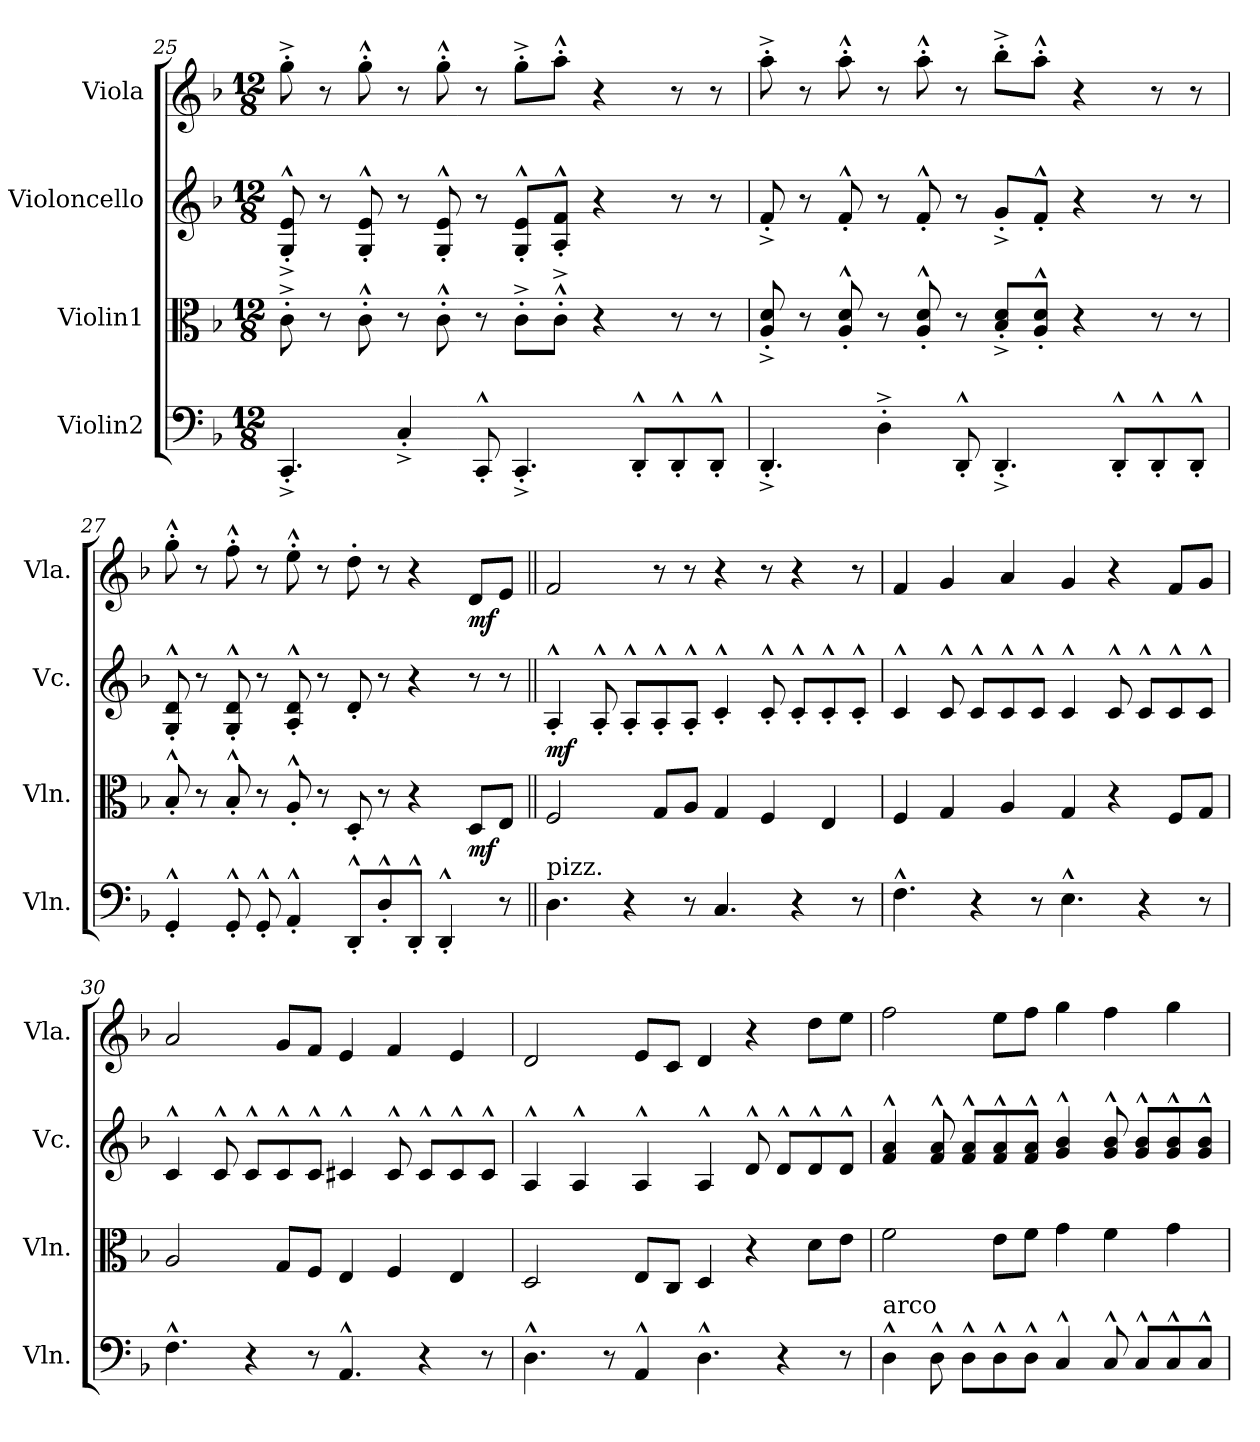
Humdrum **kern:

**kern	**kern	**dynam	**kern	**dynam	**kern	**dynam
*part4	*part3	*part3	*part2	*part2	*part1	*part1
*staff4	*staff3	*staff3	*staff2	*staff2	*staff1	*staff1
*I"Violin2	*I"Violin1	*	*I"Violoncello	*	*I"Viola	*
*I'Vln.	*I'Vln.	*	*I'Vc.	*	*I'Vla.	*
*clefF4	*clefC3	*	*clefG2	*	*clefG2	*
*k[b-]	*k[b-]	*	*k[b-]	*	*k[b-]	*
*M12/8	*M12/8	*	*M12/8	*	*M12/8	*
=25	=25	=25	=25	=25	=25	=25
4.CC'^	8c'^	.	8G'^^^ 8e'^^^	.	8gg'^	.
.	8r	.	8r	.	8r	.
.	8c'^^	.	8G'^^ 8e'^^	.	8gg'^^	.
4C'^	8r	.	8r	.	8r	.
.	8c'^^	.	8G'^^ 8e'^^	.	8gg'^^	.
8CC'^^	8r	.	8r	.	8r	.
4.CC'^	8c'^L	.	8G'^^ 8e'^^L	.	8gg'^L	.
.	8c'^^^J	.	8A'^^ 8f'^^J	.	8aa'^^J	.
.	4r	.	4r	.	4r	.
8DD'^^L	.	.	.	.	.	.
8DD'^^	8r	.	8r	.	8r	.
8DD'^^J	8r	.	8r	.	8r	.
=26	=26	=26	=26	=26	=26	=26
4.DD'^	8A'^ 8d'^	.	8f'^	.	8aa'^	.
.	8r	.	8r	.	8r	.
.	8A'^^ 8d'^^	.	8f'^^	.	8aa'^^	.
4D'^	8r	.	8r	.	8r	.
.	8A'^^ 8d'^^	.	8f'^^	.	8aa'^^	.
8DD'^^	8r	.	8r	.	8r	.
4.DD'^	8B-'^ 8d'^L	.	8g'^L	.	8bb-'^L	.
.	8A'^^ 8d'^^J	.	8f'^^J	.	8aa'^^J	.
.	4r	.	4r	.	4r	.
8DD'^^L	.	.	.	.	.	.
8DD'^^	8r	.	8r	.	8r	.
8DD'^^J	8r	.	8r	.	8r	.
!!LO:PB:g=z
=27	=27	=27	=27	=27	=27	=27
4GG'^^	8B-'^^	.	8G'^^ 8d'^^	.	8gg'^^	.
.	8r	.	8r	.	8r	.
8GG'^^	8B-'^^	.	8G'^^ 8d'^^	.	8ff'^^	.
8GG'^^	8r	.	8r	.	8r	.
4AA'^^	8A'^^	.	8A'^^ 8d'^^	.	8ee'^^	.
.	8r	.	8r	.	8r	.
8DD'^^L	8D'	.	8d'	.	8dd'	.
8D'^^	8r	.	8r	.	8r	.
8DD'^^J	4r	.	4r	.	4r	.
4DD'^^	.	.	.	.	.	.
.	8DL	mf	8r	.	8dL	mf
8r	8EJ	.	8r	.	8eJ	.
=28||	=28||	=28||	=28||	=28||	=28||	=28||
!LO:TX:t=pizz.	!	!	!	!	!	!
4.D	2F	.	4A'^^	mf	2f	.
.	.	.	8A'^^	.	.	.
4r	.	.	8A'^^L	.	.	.
.	8GL	.	8A'^^	.	8r	.
8r	8AJ	.	8A'^^J	.	8r	.
4.C	4G	.	4c'^^	.	4r	.
.	4F	.	8c'^^	.	8r	.
4r	.	.	8c'^^L	.	4r	.
.	4E	.	8c'^^	.	.	.
8r	.	.	8c'^^J	.	8r	.
=29	=29	=29	=29	=29	=29	=29
4.F^^	4F	.	4c^^	.	4f	.
.	4G	.	8c^^	.	4g	.
4r	.	.	8c^^L	.	.	.
.	4A	.	8c^^	.	4a	.
8r	.	.	8c^^J	.	.	.
4.E^^	4G	.	4c^^	.	4g	.
.	4r	.	8c^^	.	4r	.
4r	.	.	8c^^L	.	.	.
.	8FL	.	8c^^	.	8fL	.
8r	8GJ	.	8c^^J	.	8gJ	.
!!LO:LB:g=z
=30	=30	=30	=30	=30	=30	=30
4.F^^	2A	.	4c^^	.	2a	.
.	.	.	8c^^	.	.	.
4r	.	.	8c^^L	.	.	.
.	8GL	.	8c^^	.	8gL	.
8r	8FJ	.	8c^^J	.	8fJ	.
4.AA^^	4E	.	4c#X^^	.	4e	.
.	4F	.	8c#^^	.	4f	.
4r	.	.	8c#^^L	.	.	.
.	4E	.	8c#^^	.	4e	.
8r	.	.	8c#^^J	.	.	.
=31	=31	=31	=31	=31	=31	=31
4.D^^	2D	.	4A^^	.	2d	.
.	.	.	4A^^	.	.	.
8r	.	.	.	.	.	.
4AA^^	8EL	.	4A^^	.	8eL	.
.	8CJ	.	.	.	8cJ	.
4.D^^	4D	.	4A^^	.	4d	.
.	4r	.	8d^^	.	4r	.
4r	.	.	8d^^L	.	.	.
.	8dL	.	8d^^	.	8ddL	.
8r	8eJ	.	8d^^J	.	8eeJ	.
=32	=32	=32	=32	=32	=32	=32
!LO:TX:t=arco	!	!	!	!	!	!
4D^^	2f	.	4f^^ 4a^^	.	2ff	.
8D^^	.	.	8f^^ 8a^^	.	.	.
8D^^L	.	.	8f^^ 8a^^L	.	.	.
8D^^	8eL	.	8f^^ 8a^^	.	8eeL	.
8D^^J	8fJ	.	8f^^ 8a^^J	.	8ffJ	.
4C^^	4g	.	4g^^ 4b-^^	.	4gg	.
8C^^	4f	.	8g^^ 8b-^^	.	4ff	.
8C^^L	.	.	8g^^ 8b-^^L	.	.	.
8C^^	4g	.	8g^^ 8b-^^	.	4gg	.
8C^^J	.	.	8g^^ 8b-^^J	.	.	.
=	=	=	=	=	=	=
*-	*-	*-	*-	*-	*-	*-
